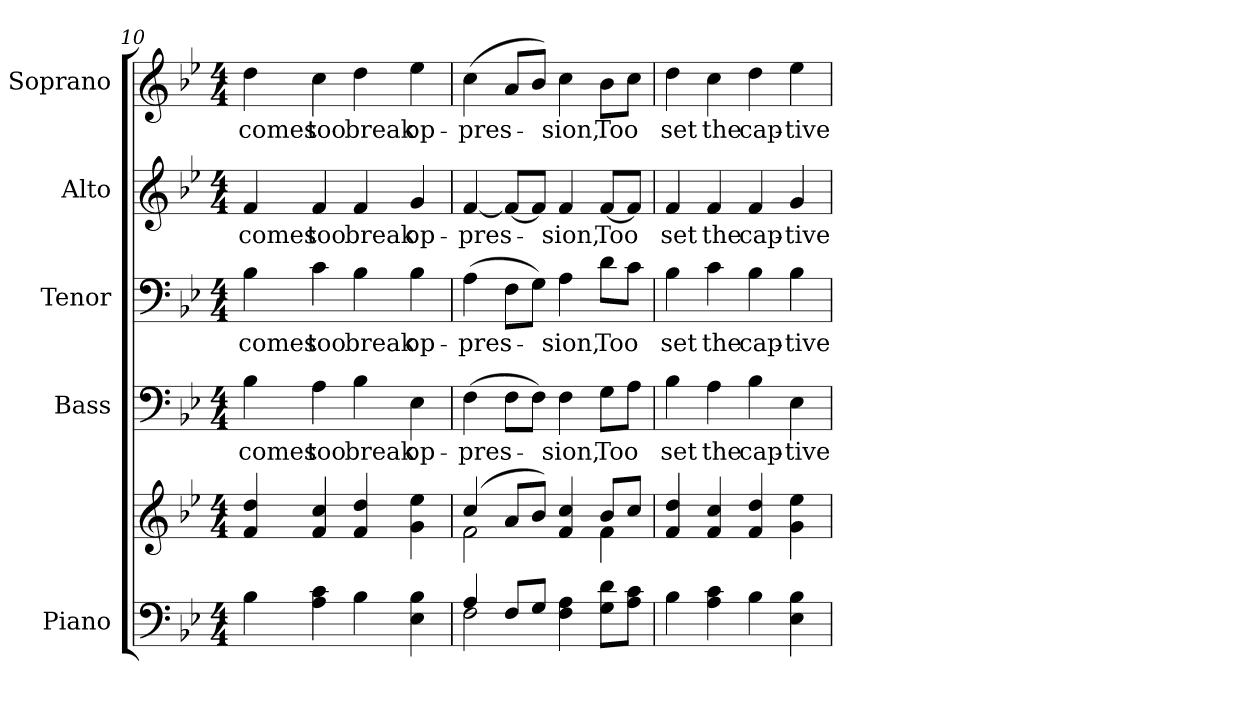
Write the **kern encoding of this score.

**kern	**kern	**kern	**text	**kern	**text	**kern	**text	**kern	**text
*part5	*part5	*part4	*part4	*part3	*part3	*part2	*part2	*part1	*part1
*staff6	*staff5	*staff4	*staff4	*staff3	*staff3	*staff2	*staff2	*staff1	*staff1
*I"Piano	*	*I"Bass	*	*I"Tenor	*	*I"Alto	*	*I"Soprano	*
*I'Pno.	*	*I'B.	*	*I'T.	*	*I'A.	*	*I'S.	*
!!LO:PB:g=z
*clefF4	*clefG2	*clefF4	*	*clefF4	*	*clefG2	*	*clefG2	*
*k[b-e-]	*k[b-e-]	*k[b-e-]	*	*k[b-e-]	*	*k[b-e-]	*	*k[b-e-]	*
*B-:	*B-:	*B-:	*	*B-:	*	*B-:	*	*B-:	*
*M4/4	*M4/4	*M4/4	*	*M4/4	*	*M4/4	*	*M4/4	*
=10	=10	=10	=10	=10	=10	=10	=10	=10	=10
!	!	!	!LO:LY:b:color=#000000	!	!	!	!	!	!
!	!	!	!	!	!LO:LY:b:color=#000000	!	!	!	!
!	!	!	!	!	!	!	!LO:LY:b:color=#000000	!	!
!	!	!	!	!	!	!	!	!	!LO:LY:b:color=#000000
4B-i\	4fi/ 4ddi	4B-i\	comes	4B-i\	comes	4fi/	comes	4ddi\	comes
!	!	!	!LO:LY:b:color=#000000	!	!	!	!	!	!
!	!	!	!	!	!LO:LY:b:color=#000000	!	!	!	!
!	!	!	!	!	!	!	!LO:LY:b:color=#000000	!	!
!	!	!	!	!	!	!	!	!	!LO:LY:b:color=#000000
4Ai\ 4ci	4fi/ 4cci	4Ai\	too	4ci\	too	4fi/	too	4cci\	too
!	!	!	!LO:LY:b:color=#000000	!	!	!	!	!	!
!	!	!	!	!	!LO:LY:b:color=#000000	!	!	!	!
!	!	!	!	!	!	!	!LO:LY:b:color=#000000	!	!
!	!	!	!	!	!	!	!	!	!LO:LY:b:color=#000000
4B-i\	4fi/ 4ddi	4B-i\	break	4B-i\	break	4fi/	break	4ddi\	break
!	!	!	!LO:LY:b:color=#000000	!	!	!	!	!	!
!	!	!	!	!	!LO:LY:b:color=#000000	!	!	!	!
!	!	!	!	!	!	!	!LO:LY:b:color=#000000	!	!
!	!	!	!	!	!	!	!	!	!LO:LY:b:color=#000000
4E-i\ 4B-i	4gi\ 4ee-i	4E-i\	op-	4B-i\	op-	4gi/	op-	4ee-i\	op-
=11	=11	=11	=11	=11	=11	=11	=11	=11	=11
*^	*^	*	*	*	*	*	*	*	*
!	!	!	!	!	!LO:LY:b:color=#000000	!	!	!	!	!	!
!	!	!	!	!	!	!	!LO:LY:b:color=#000000	!	!	!	!
*	*	*	*	*	*	*^	*	*	*	*	*
!	!	!	!	!	!	!	!	!	!	!LO:LY:b:color=#000000	!	!
!	!	!	!	!	!	!	!	!	!	!	!	!LO:LY:b:color=#000000
4Ai/	2Fi\	(4cci/	2fi\	(4Fi\	-pres-	(4Ai\	2ryy	-pres-	[<4fi/	-pres-	(4cci\	-pres-
8Fi/L	.	8ai/L	.	8Fi\L	.	8Fi\L	.	.	8fi/L_<	.	8ai/L	.
8Gi/J	.	8b-i/J)	.	8Fi\J)	.	8Gi\J)	.	.	8fi/J]	.	8b-i/J)	.
!	!	!	!	!	!LO:LY:b:color=#000000	!	!	!	!	!	!	!
!	!	!	!	!	!	!	!	!LO:LY:b:color=#000000	!	!	!	!
!	!	!	!	!	!	!	!	!	!	!LO:LY:b:color=#000000	!	!
!	!	!	!	!	!	!	!	!	!	!	!	!LO:LY:b:color=#000000
4Fi\ 4Ai	2ryy	4fi/ 4cci	4ryy	4Fi\	-sion,	4Ai\	2ryy	-sion,	4fi/	-sion,	4cci\	-sion,
!	!	!	!	!	!LO:LY:b:color=#000000	!	!	!	!	!	!	!
!	!	!	!	!	!	!	!	!LO:LY:b:color=#000000	!	!	!	!
!	!	!	!	!	!	!	!	!	!	!LO:LY:b:color=#000000	!	!
!	!	!	!	!	!	!	!	!	!	!	!	!LO:LY:b:color=#000000
8Gi\ 8diL	.	8b-i/L	4fi\	8Gi\L	Too	8di\L	.	Too	[<8fi/L	Too	8b-i\L	Too
8Ai\ 8ciJ	.	8cci/J	.	8Ai\J	.	8ci\J	.	.	8fi/J]	.	8cci\J	.
*v	*v	*	*	*	*	*v	*v	*	*	*	*	*
*	*v	*v	*	*	*	*	*	*	*	*
!!LO:PB:g=z
=12	=12	=12	=12	=12	=12	=12	=12	=12	=12
!	!	!	!LO:LY:b:color=#000000	!	!	!	!	!	!
!	!	!	!	!	!LO:LY:b:color=#000000	!	!	!	!
!	!	!	!	!	!	!	!LO:LY:b:color=#000000	!	!
!	!	!	!	!	!	!	!	!	!LO:LY:b:color=#000000
4B-i\	4fi/ 4ddi	4B-i\	set	4B-i\	set	4fi/	set	4ddi\	set
!	!	!	!LO:LY:b:color=#000000	!	!	!	!	!	!
!	!	!	!	!	!LO:LY:b:color=#000000	!	!	!	!
!	!	!	!	!	!	!	!LO:LY:b:color=#000000	!	!
!	!	!	!	!	!	!	!	!	!LO:LY:b:color=#000000
4Ai\ 4ci	4fi/ 4cci	4Ai\	the	4ci\	the	4fi/	the	4cci\	the
!	!	!	!LO:LY:b:color=#000000	!	!	!	!	!	!
!	!	!	!	!	!LO:LY:b:color=#000000	!	!	!	!
!	!	!	!	!	!	!	!LO:LY:b:color=#000000	!	!
!	!	!	!	!	!	!	!	!	!LO:LY:b:color=#000000
4B-i\	4fi/ 4ddi	4B-i\	cap-	4B-i\	cap-	4fi/	cap-	4ddi\	cap-
!	!	!	!LO:LY:b:color=#000000	!	!	!	!	!	!
!	!	!	!	!	!LO:LY:b:color=#000000	!	!	!	!
!	!	!	!	!	!	!	!LO:LY:b:color=#000000	!	!
!	!	!	!	!	!	!	!	!	!LO:LY:b:color=#000000
4E-i\ 4B-i	4gi\ 4ee-i	4E-i\	-tive	4B-i\	-tive	4gi/	-tive	4ee-i\	-tive
=	=	=	=	=	=	=	=	=	=
*-	*-	*-	*-	*-	*-	*-	*-	*-	*-
